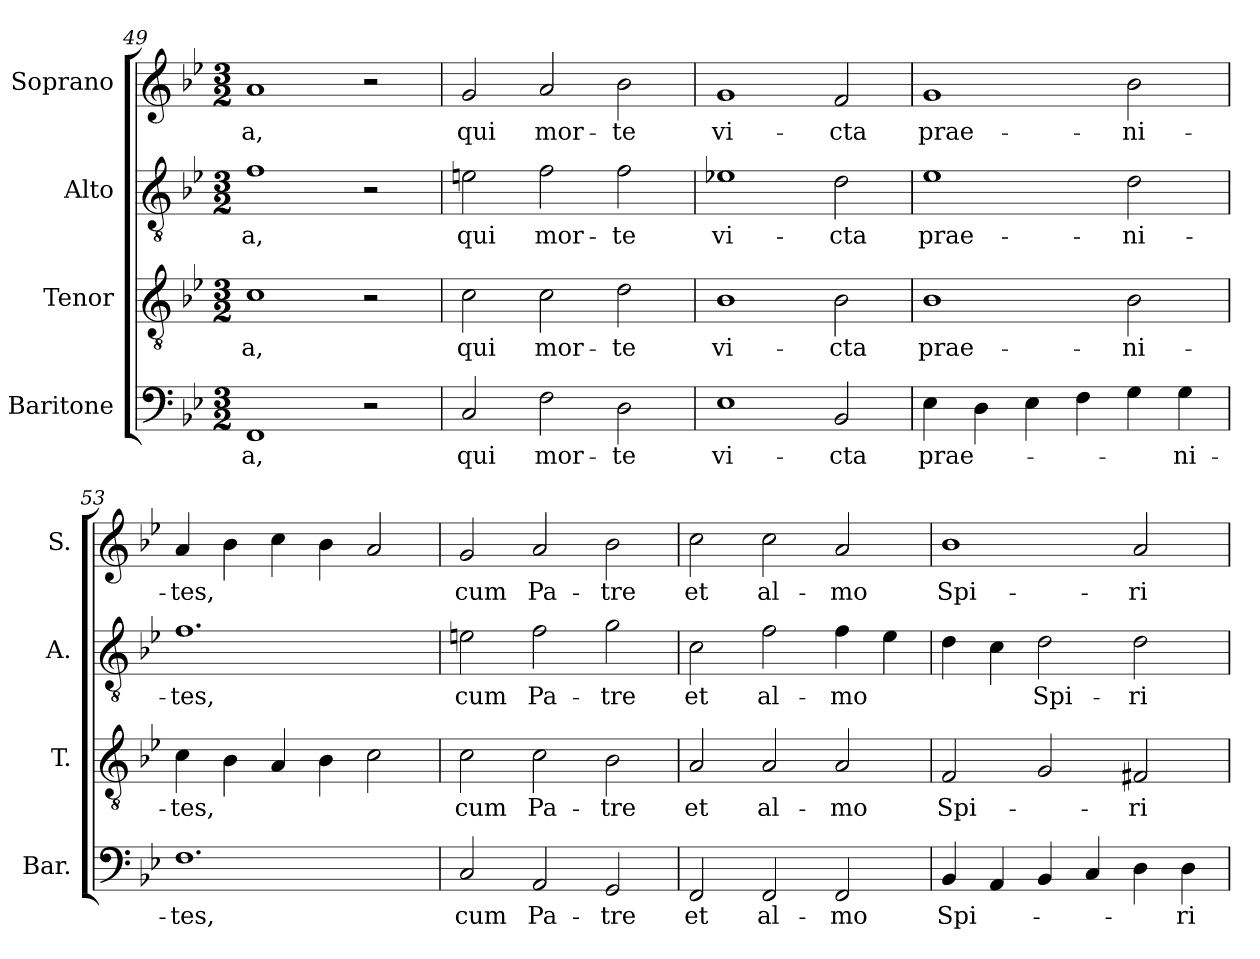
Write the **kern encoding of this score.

**kern	**text	**kern	**text	**kern	**text	**kern	**text
*part4	*part4	*part3	*part3	*part2	*part2	*part1	*part1
*staff4	*staff4	*staff3	*staff3	*staff2	*staff2	*staff1	*staff1
*I"Baritone	*	*I"Tenor	*	*I"Alto	*	*I"Soprano	*
*I'Bar.	*	*I'T.	*	*I'A.	*	*I'S.	*
*clefF4	*	*clefGv2	*	*clefGv2	*	*clefG2	*
*	*	*ITrd7c12	*	*	*	*	*
*k[b-e-]	*	*k[b-e-]	*	*k[b-e-]	*	*k[b-e-]	*
*B-:	*	*B-:	*	*B-:	*	*B-:	*
*M3/2	*	*M3/2	*	*M3/2	*	*M3/2	*
=49	=49	=49	=49	=49	=49	=49	=49
!	!LO:LY:b:color=#000000	!	!	!	!	!	!
!	!	!	!LO:LY:b:color=#000000	!	!	!	!
!	!	!	!	!	!LO:LY:b:color=#000000	!	!
!	!	!	!	!	!	!	!LO:LY:b:color=#000000
1FFi	-a,	1Ci	-a,	1fi	-a,	1ai	-a,
2r	.	2r	.	2r	.	2r	.
=50	=50	=50	=50	=50	=50	=50	=50
!	!LO:LY:b:color=#000000	!	!	!	!	!	!
!	!	!	!LO:LY:b:color=#000000	!	!	!	!
!	!	!	!	!	!LO:LY:b:color=#000000	!	!
!	!	!	!	!	!	!	!LO:LY:b:color=#000000
2Ci/	qui	2Ci\	qui	2eni\	qui	2gi/	qui
!	!LO:LY:b:color=#000000	!	!	!	!	!	!
!	!	!	!LO:LY:b:color=#000000	!	!	!	!
!	!	!	!	!	!LO:LY:b:color=#000000	!	!
!	!	!	!	!	!	!	!LO:LY:b:color=#000000
2Fi\	mor-	2Ci\	mor-	2fi\	mor-	2ai/	mor-
!	!LO:LY:b:color=#000000	!	!	!	!	!	!
!	!	!	!LO:LY:b:color=#000000	!	!	!	!
!	!	!	!	!	!LO:LY:b:color=#000000	!	!
!	!	!	!	!	!	!	!LO:LY:b:color=#000000
2Di\	-te	2Di\	-te	2fi\	-te	2b-i\	-te
=51	=51	=51	=51	=51	=51	=51	=51
!	!LO:LY:b:color=#000000	!	!	!	!	!	!
!	!	!	!LO:LY:b:color=#000000	!	!	!	!
!	!	!	!	!	!LO:LY:b:color=#000000	!	!
!	!	!	!	!	!	!	!LO:LY:b:color=#000000
1E-i	vi-	1BB-i	vi-	1e-Xi	vi-	1gi	vi-
!	!LO:LY:b:color=#000000	!	!	!	!	!	!
!	!	!	!LO:LY:b:color=#000000	!	!	!	!
!	!	!	!	!	!LO:LY:b:color=#000000	!	!
!	!	!	!	!	!	!	!LO:LY:b:color=#000000
2BB-i/	-cta	2BB-i\	-cta	2di\	-cta	2fi/	-cta
=52	=52	=52	=52	=52	=52	=52	=52
!	!LO:LY:b:color=#000000	!	!	!	!	!	!
!	!	!	!LO:LY:b:color=#000000	!	!	!	!
!	!	!	!	!	!LO:LY:b:color=#000000	!	!
!	!	!	!	!	!	!	!LO:LY:b:color=#000000
4E-i\	prae-	1BB-i	prae-	1e-i	prae-	1gi	prae-
4Di\	.	.	.	.	.	.	.
4E-i\	.	.	.	.	.	.	.
4Fi\	.	.	.	.	.	.	.
!	!	!	!LO:LY:b:color=#000000	!	!	!	!
!	!	!	!	!	!LO:LY:b:color=#000000	!	!
!	!	!	!	!	!	!	!LO:LY:b:color=#000000
4Gi\	.	2BB-i\	-ni-	2di\	-ni-	2b-i\	-ni-
!	!LO:LY:b:color=#000000	!	!	!	!	!	!
4Gi\	-ni-	.	.	.	.	.	.
=53	=53	=53	=53	=53	=53	=53	=53
!	!LO:LY:b:color=#000000	!	!	!	!	!	!
!	!	!	!LO:LY:b:color=#000000	!	!	!	!
!	!	!	!	!	!LO:LY:b:color=#000000	!	!
!	!	!	!	!	!	!	!LO:LY:b:color=#000000
1.Fi	-tes,	4Ci\	-tes,	1.fi	-tes,	4ai/	-tes,
.	.	4BB-i\	.	.	.	4b-i\	.
.	.	4AAi/	.	.	.	4cci\	.
.	.	4BB-i\	.	.	.	4b-i\	.
.	.	2Ci\	.	.	.	2ai/	.
!!LO:LB:g=z
=54	=54	=54	=54	=54	=54	=54	=54
!	!LO:LY:b:color=#000000	!	!	!	!	!	!
!	!	!	!LO:LY:b:color=#000000	!	!	!	!
!	!	!	!	!	!LO:LY:b:color=#000000	!	!
!	!	!	!	!	!	!	!LO:LY:b:color=#000000
2Ci/	cum	2Ci\	cum	2eni\	cum	2gi/	cum
!	!LO:LY:b:color=#000000	!	!	!	!	!	!
!	!	!	!LO:LY:b:color=#000000	!	!	!	!
!	!	!	!	!	!LO:LY:b:color=#000000	!	!
!	!	!	!	!	!	!	!LO:LY:b:color=#000000
2AAi/	Pa-	2Ci\	Pa-	2fi\	Pa-	2ai/	Pa-
!	!LO:LY:b:color=#000000	!	!	!	!	!	!
!	!	!	!LO:LY:b:color=#000000	!	!	!	!
!	!	!	!	!	!LO:LY:b:color=#000000	!	!
!	!	!	!	!	!	!	!LO:LY:b:color=#000000
2GGi/	-tre	2BB-i\	-tre	2gi\	-tre	2b-i\	-tre
=55	=55	=55	=55	=55	=55	=55	=55
!	!LO:LY:b:color=#000000	!	!	!	!	!	!
!	!	!	!LO:LY:b:color=#000000	!	!	!	!
!	!	!	!	!	!LO:LY:b:color=#000000	!	!
!	!	!	!	!	!	!	!LO:LY:b:color=#000000
2FFi/	et	2AAi/	et	2ci\	et	2cci\	et
!	!LO:LY:b:color=#000000	!	!	!	!	!	!
!	!	!	!LO:LY:b:color=#000000	!	!	!	!
!	!	!	!	!	!LO:LY:b:color=#000000	!	!
!	!	!	!	!	!	!	!LO:LY:b:color=#000000
2FFi/	al-	2AAi/	al-	2fi\	al-	2cci\	al-
!	!LO:LY:b:color=#000000	!	!	!	!	!	!
!	!	!	!LO:LY:b:color=#000000	!	!	!	!
!	!	!	!	!	!LO:LY:b:color=#000000	!	!
!	!	!	!	!	!	!	!LO:LY:b:color=#000000
2FFi/	-mo	2AAi/	-mo	4fi\	-mo	2ai/	-mo
.	.	.	.	4e-i\	.	.	.
=56	=56	=56	=56	=56	=56	=56	=56
!	!LO:LY:b:color=#000000	!	!	!	!	!	!
!	!	!	!LO:LY:b:color=#000000	!	!	!	!
!	!	!	!	!	!	!	!LO:LY:b:color=#000000
4BB-i/	Spi-	2FFi/	Spi-	4di\	.	1b-i	Spi-
4AAi/	.	.	.	4ci\	.	.	.
!	!	!	!	!	!LO:LY:b:color=#000000	!	!
4BB-i/	.	2GGi/	.	2di\	Spi-	.	.
4Ci/	.	.	.	.	.	.	.
!	!	!	!LO:LY:b:color=#000000	!	!	!	!
!	!	!	!	!	!LO:LY:b:color=#000000	!	!
!	!	!	!	!	!	!	!LO:LY:b:color=#000000
4Di\	.	2FF#Xi/	-ri-	2di\	-ri-	2ai/	-ri-
!	!LO:LY:b:color=#000000	!	!	!	!	!	!
4Di\	-ri-	.	.	.	.	.	.
=	=	=	=	=	=	=	=
*-	*-	*-	*-	*-	*-	*-	*-
